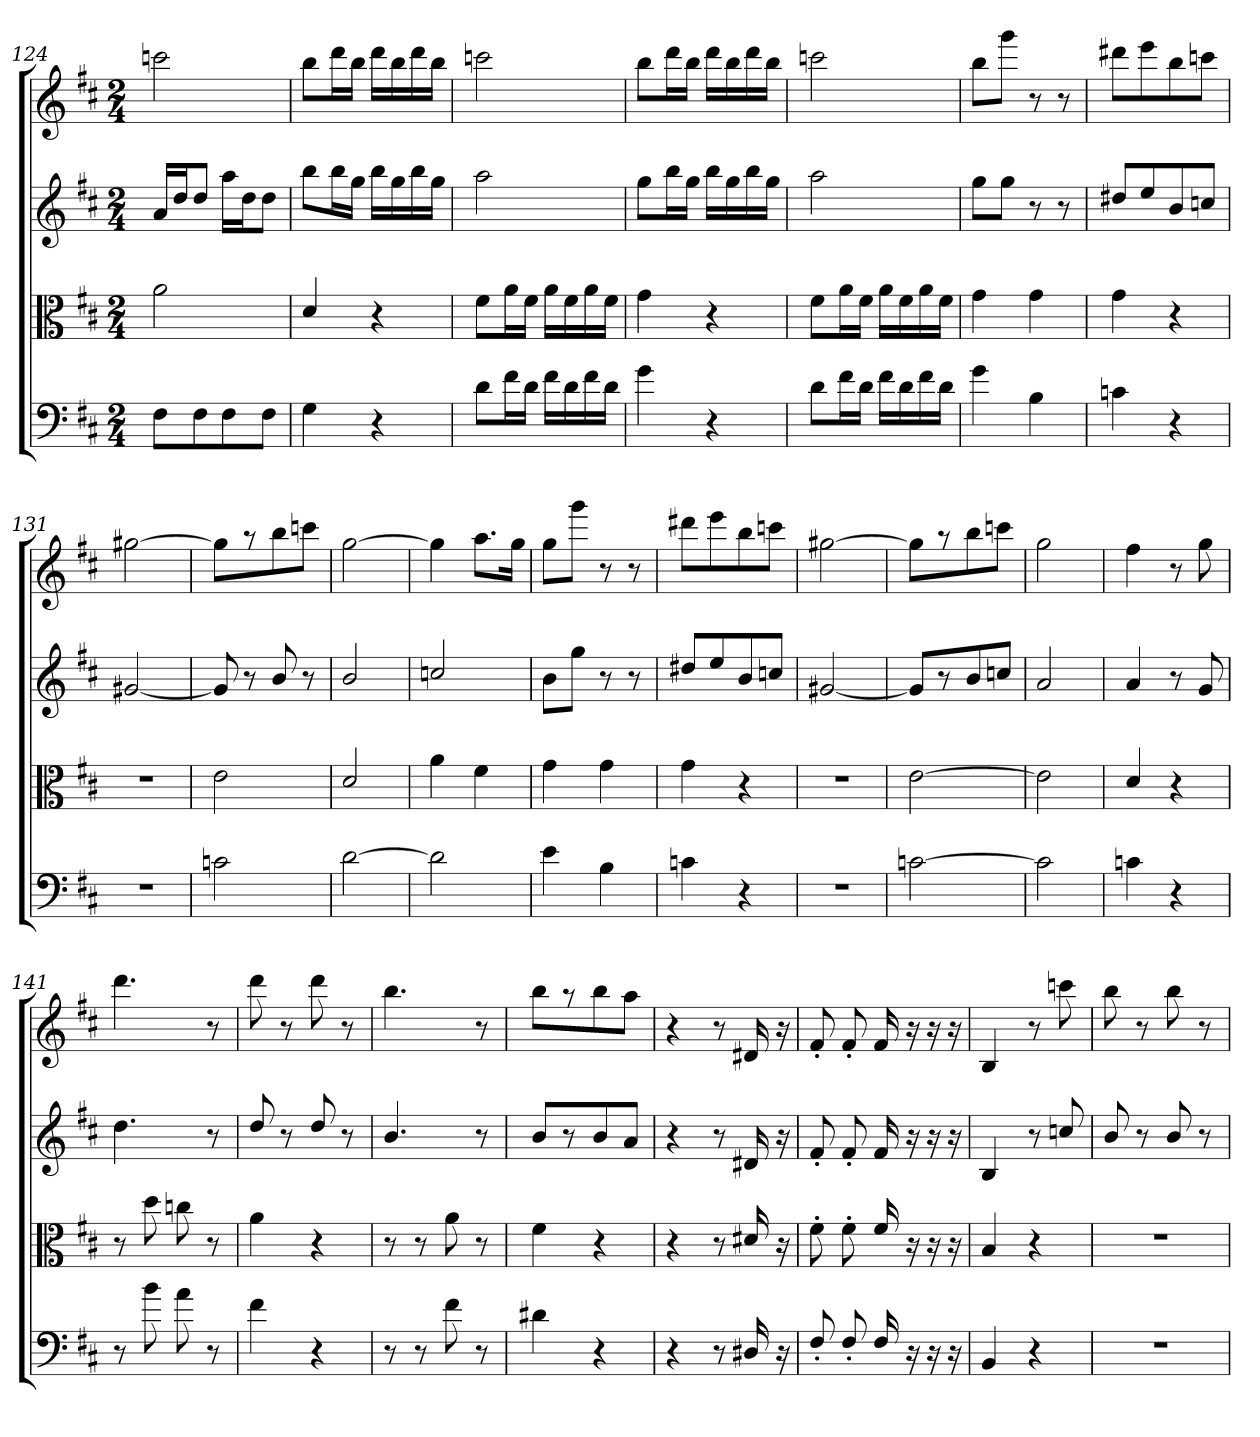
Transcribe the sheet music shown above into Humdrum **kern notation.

**kern	**kern	**kern	**kern
*part4	*part3	*part2	*part1
*staff4	*staff3	*staff2	*staff1
*clefF4	*clefC3	*clefG2	*clefG2
*k[f#c#]	*k[f#c#]	*k[f#c#]	*k[f#c#]
*b:	*b:	*b:	*b:
*M2/4	*M2/4	*M2/4	*M2/4
=124	=124	=124	=124
8F#\L	2a\	16a/LL	2cccn\
.	.	16dd/J	.
8F#\	.	8dd/J	.
8F#\	.	16aa\LL	.
.	.	16dd\J	.
8F#\J	.	8dd\J	.
=125	=125	=125	=125
4G\	4d/	8bb\L	8bb\L
.	.	16bb\L	16ddd\L
.	.	16gg\JJ	16bb\JJ
4r	4r	16bb\LL	16ddd\LL
.	.	16gg\	16bb\
.	.	16bb\	16ddd\
.	.	16gg\JJ	16bb\JJ
=126	=126	=126	=126
8d\L	8f#\L	2aa\	2cccn\
16f#\L	16a\L	.	.
16d\JJ	16f#\JJ	.	.
16f#\LL	16a\LL	.	.
16d\	16f#\	.	.
16f#\	16a\	.	.
16d\JJ	16f#\JJ	.	.
=127	=127	=127	=127
4g\	4g\	8gg\L	8bb\L
.	.	16bb\L	16ddd\L
.	.	16gg\JJ	16bb\JJ
4r	4r	16bb\LL	16ddd\LL
.	.	16gg\	16bb\
.	.	16bb\	16ddd\
.	.	16gg\JJ	16bb\JJ
=128	=128	=128	=128
8d\L	8f#\L	2aa\	2cccn\
16f#\L	16a\L	.	.
16d\JJ	16f#\JJ	.	.
16f#\LL	16a\LL	.	.
16d\	16f#\	.	.
16f#\	16a\	.	.
16d\JJ	16f#\JJ	.	.
=129	=129	=129	=129
4g\	4g\	8gg\L	8bb\L
.	.	8gg\J	8ggg\J
4B\	4g\	8r	8r
.	.	8r	8r
=130	=130	=130	=130
4cn\	4g\	8dd#X/L	8ddd#X\L
.	.	8ee/	8eee\
4r	4r	8b/	8bb\
.	.	8ccn/J	8cccn\J
=131	=131	=131	=131
2r	2r	[2g#X/	[2gg#X\
=132	=132	=132	=132
2cn\	2e\	8g#/]	8gg#\L]
.	.	8r	8r
.	.	8b/	8bb\
.	.	8r	8cccn\J
=133	=133	=133	=133
[2d\	2d/	2b/	[2gg\
=134	=134	=134	=134
2d\]	4a\	2ccn/	4gg\]
.	4f#\	.	8.aa\L
.	.	.	16gg\Jk
=135	=135	=135	=135
4e\	4g\	8b\L	8gg\L
.	.	8gg\J	8ggg\J
4B\	4g\	8r	8r
.	.	8r	8r
=136	=136	=136	=136
4cn\	4g\	8dd#X/L	8ddd#X\L
.	.	8ee/	8eee\
4r	4r	8b/	8bb\
.	.	8ccn/J	8cccn\J
=137	=137	=137	=137
2r	2r	[2g#X/	[2gg#X\
=138	=138	=138	=138
[2cn\	[2e\	8g#/L]	8gg#\L]
.	.	8r	8r
.	.	8b/	8bb\
.	.	8ccn/J	8cccn\J
=139	=139	=139	=139
2c\]	2e\]	2a/	2gg\
=140	=140	=140	=140
4cn\	4d/	4a/	4ff#\
4r	4r	8r	8r
.	.	8g/	8gg\
=141	=141	=141	=141
8r	8r	4.dd\	4.ddd\
8b\	8dd\	.	.
8a\	8ccn\	.	.
8r	8r	8r	8r
=142	=142	=142	=142
4f#\	4a\	8dd/	8ddd\
.	.	8r	8r
4r	4r	8dd/	8ddd\
.	.	8r	8r
=143	=143	=143	=143
8r	8r	4.b/	4.bb\
8r	8r	.	.
8f#\	8a\	.	.
8r	8r	8r	8r
=144	=144	=144	=144
4d#X\	4f#\	8b/L	8bb\L
.	.	8r	8r
4r	4r	8b/	8bb\
.	.	8a/J	8aa\J
=145	=145	=145	=145
4r	4r	4r	4r
8r	8r	8r	8r
16D#X/	16d#X/	16d#X/	16d#X/
16r	16r	16r	16r
=146	=146	=146	=146
8F#'/	8f#'\	8f#'/	8f#'/
8F#'/	8f#'\	8f#'/	8f#'/
16F#/	16f#/	16f#/	16f#/
16r	16r	16r	16r
16r	16r	16r	16r
16r	16r	16r	16r
=147	=147	=147	=147
4BB/	4B/	4B/	4B/
4r	4r	8r	8r
.	.	8ccn/	8cccn\
=148	=148	=148	=148
2r	2r	8b/	8bb\
.	.	8r	8r
.	.	8b/	8bb\
.	.	8r	8r
=	=	=	=
*-	*-	*-	*-
